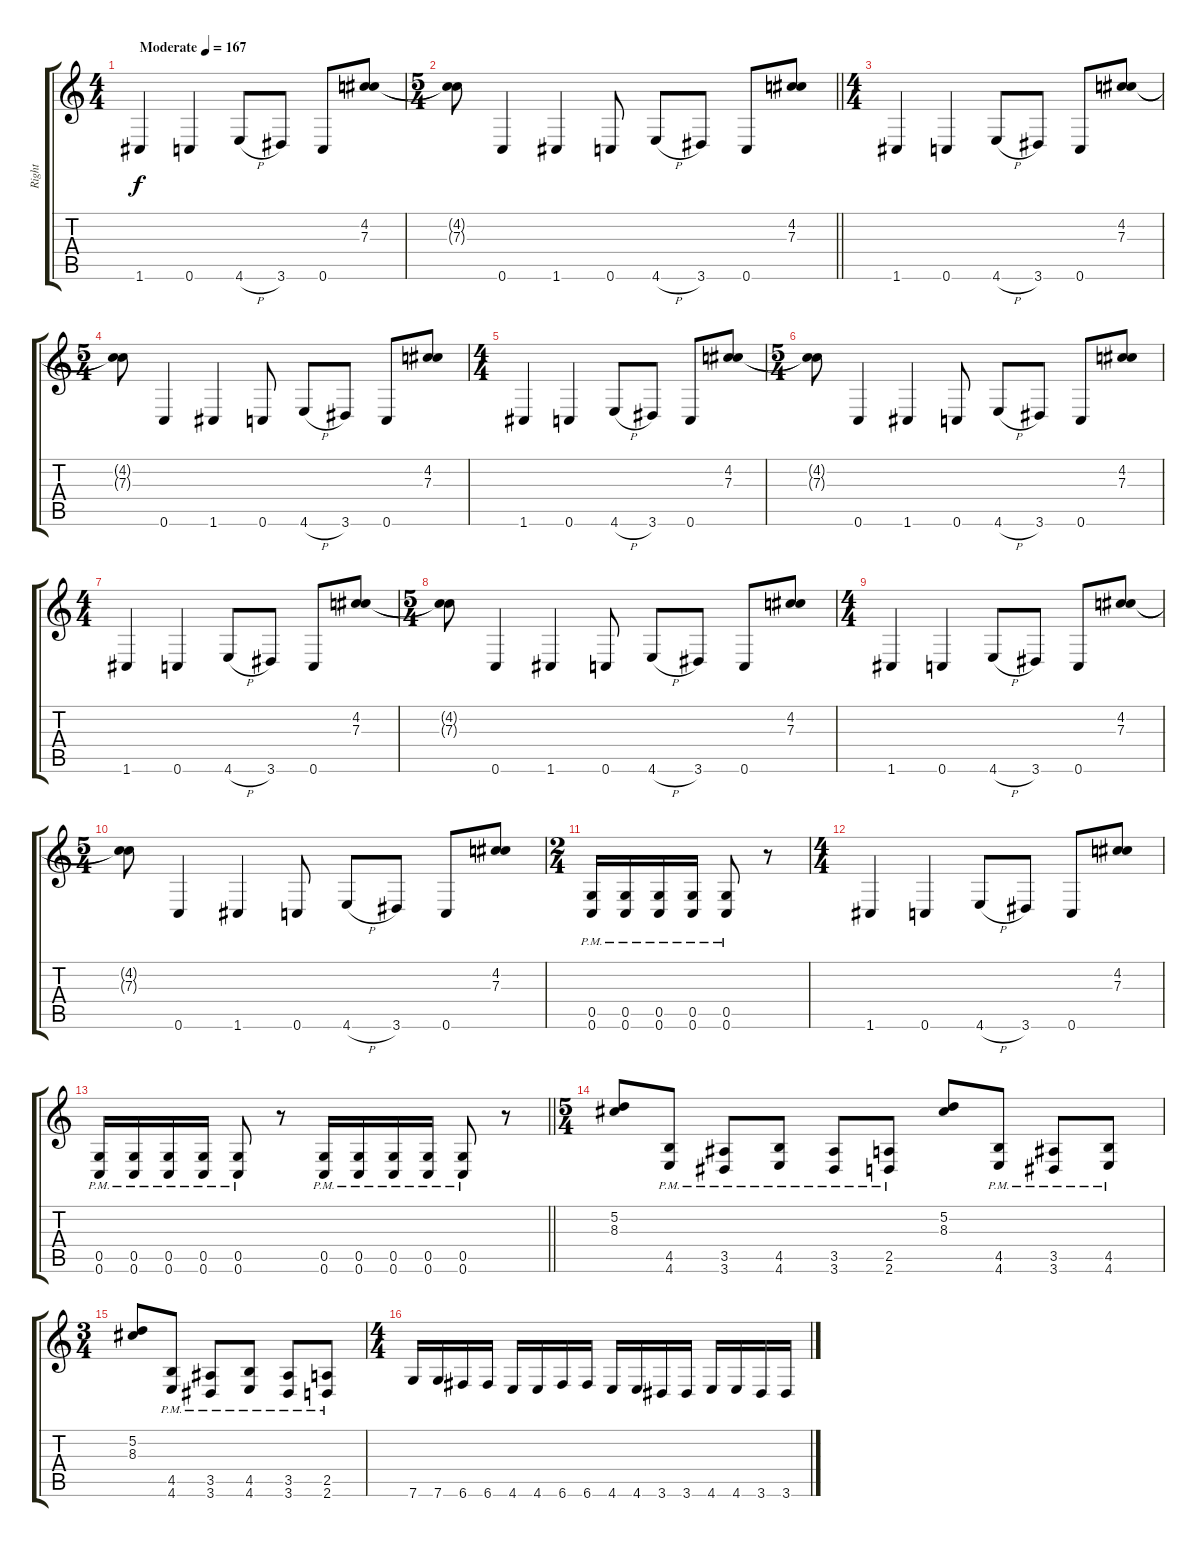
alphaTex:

\track ("Right" "Right") {instrument overdrivenguitar}
\staff {score tabs}
\tuning (D4 A3 F3 C3 G2 C2) {hide}
\ts (4 4)
\tempo (167 "Moderate")
\clef g2
\ks c
1.6.4{dy f instrument overdrivenguitar} 0.6.4 4.6{h}.8 3.6.8 0.6.8 (4.2 7.3).8 |
\ts (5 4)
\barLineRight lightlight
(4.2{t} 7.3{t}).8 0.6.4 1.6.4 0.6.8 4.6{h}.8 3.6.8 0.6.8 (4.2 7.3).8 |
\ts (4 4)
1.6.4{balance 16 instrument distortionguitar} 0.6.4 4.6{h}.8 3.6.8 0.6.8 (4.2 7.3).8 |
\ts (5 4)
(4.2{t} 7.3{t}).8 0.6.4 1.6.4 0.6.8 4.6{h}.8 3.6.8 0.6.8 (4.2 7.3).8 |
\ts (4 4)
1.6.4 0.6.4 4.6{h}.8 3.6.8 0.6.8 (4.2 7.3).8 |
\ts (5 4)
(4.2{t} 7.3{t}).8 0.6.4 1.6.4 0.6.8 4.6{h}.8 3.6.8 0.6.8 (4.2 7.3).8 |
\ts (4 4)
1.6.4 0.6.4 4.6{h}.8 3.6.8 0.6.8 (4.2 7.3).8 |
\ts (5 4)
(4.2{t} 7.3{t}).8 0.6.4 1.6.4 0.6.8 4.6{h}.8 3.6.8 0.6.8 (4.2 7.3).8 |
\ts (4 4)
1.6.4 0.6.4 4.6{h}.8 3.6.8 0.6.8 (4.2 7.3).8 |
\ts (5 4)
(4.2{t} 7.3{t}).8 0.6.4 1.6.4 0.6.8 4.6{h}.8 3.6.8 0.6.8 (4.2 7.3).8 |
\ts (2 4)
(0.5{pm} 0.6{pm}).16 (0.5{pm} 0.6{pm}).16 (0.5{pm} 0.6{pm}).16 (0.5{pm} 0.6{pm}).16 (0.5{pm} 0.6{pm}).8 r.8 |
\ts (4 4)
1.6.4 0.6.4 4.6{h}.8 3.6.8 0.6.8 (4.2 7.3).8 |
\barLineRight lightlight
(0.5{pm} 0.6{pm}).16 (0.5{pm} 0.6{pm}).16 (0.5{pm} 0.6{pm}).16 (0.5{pm} 0.6{pm}).16 (0.5{pm} 0.6{pm}).8 r.8 (0.5{pm} 0.6{pm}).16 (0.5{pm} 0.6{pm}).16 (0.5{pm} 0.6{pm}).16 (0.5{pm} 0.6{pm}).16 (0.5{pm} 0.6{pm}).8 r.8 |
\ts (5 4)
(5.2 8.3).8 (4.5{pm} 4.6{pm}).8 (3.5{pm} 3.6{pm}).8 (4.5{pm} 4.6{pm}).8 (3.5{pm} 3.6{pm}).8 (2.5{pm} 2.6{pm}).8 (5.2 8.3).8 (4.5{pm} 4.6{pm}).8 (3.5{pm} 3.6{pm}).8 (4.5{pm} 4.6{pm}).8 |
\ts (3 4)
(5.2 8.3).8 (4.5{pm} 4.6{pm}).8 (3.5{pm} 3.6{pm}).8 (4.5{pm} 4.6{pm}).8 (3.5{pm} 3.6{pm}).8 (2.5{pm} 2.6{pm}).8 |
\ts (4 4)
7.6.16 7.6.16 6.6.16 6.6.16 4.6.16 4.6.16 6.6.16 6.6.16 4.6.16 4.6.16 3.6.16 3.6.16 4.6.16 4.6.16 3.6.16 3.6.16
